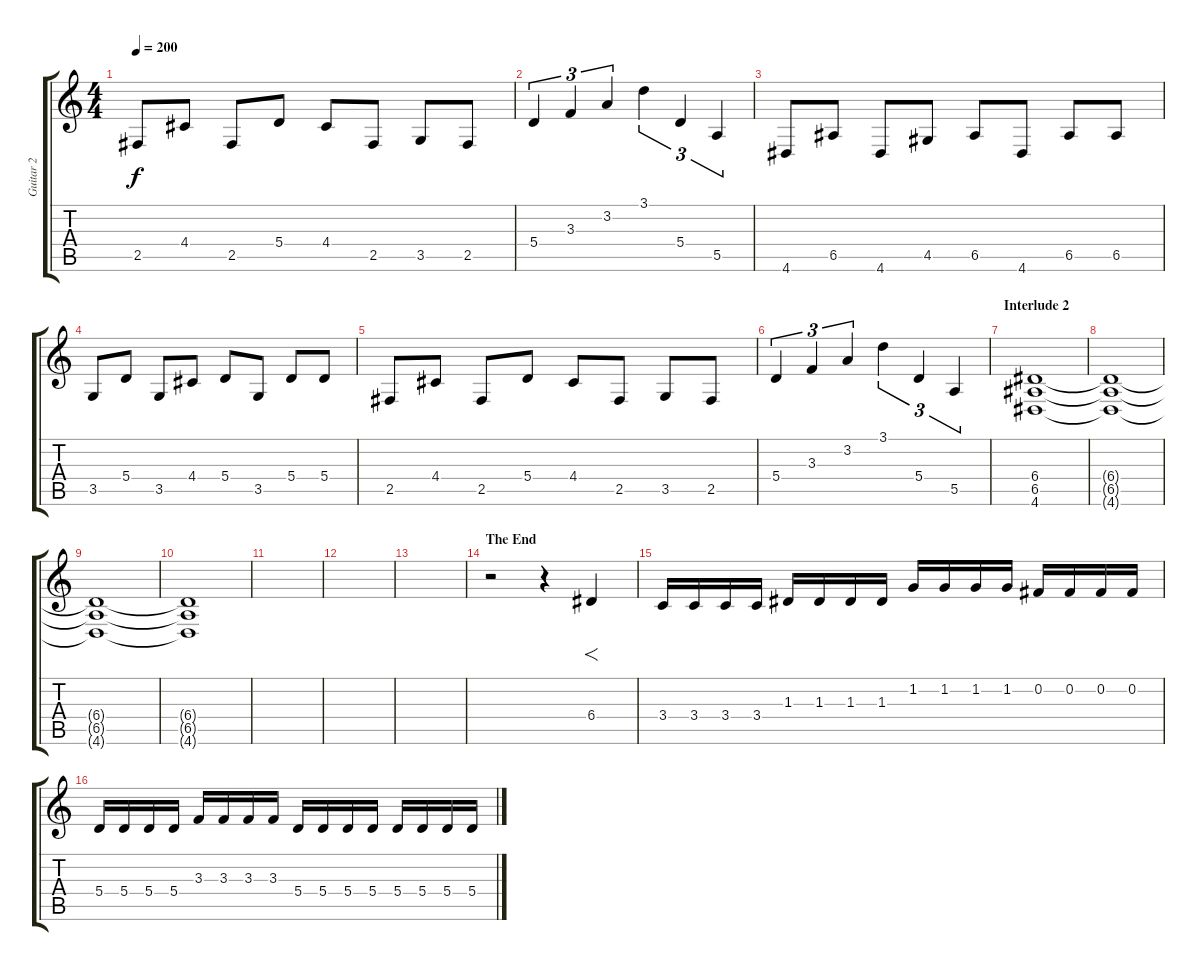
\track ("Guitar 2" "Guitar 2") {instrument distortionguitar}
\staff {score tabs}
\tuning (B3 Gb3 D3 A2 E2 B1) {hide}
\ts (4 4)
\tempo 200
\clef g2
\ks c
2.5.8{dy f} 4.4.8 2.5.8 5.4.8 4.4.8 2.5.8 3.5.8 2.5.8 |
5.4.4{tu (3 2)} 3.3.4{tu (3 2)} 3.2.4{tu (3 2)} 3.1.4{tu (3 2)} 5.4.4{tu (3 2)} 5.5.4{tu (3 2)} |
4.6.8 6.5.8 4.6.8 4.5.8 6.5.8 4.6.8 6.5.8 6.5.8 |
3.5.8 5.4.8 3.5.8 4.4.8 5.4.8 3.5.8 5.4.8 5.4.8 |
2.5.8 4.4.8 2.5.8 5.4.8 4.4.8 2.5.8 3.5.8 2.5.8 |
5.4.4{tu (3 2)} 3.3.4{tu (3 2)} 3.2.4{tu (3 2)} 3.1.4{tu (3 2)} 5.4.4{tu (3 2)} 5.5.4{tu (3 2)} |
\section ("" "Interlude 2")
(6.4 6.5 4.6).1{volume 0} |
(6.4{t} 6.5{t} 4.6{t}).1 |
(6.4{t} 6.5{t} 4.6{t}).1 |
(6.4{t} 6.5{t} 4.6{t}).1 |
|
|
|
\section ("" "The End")
r.2{volume 15} r.4 6.4.4{f} |
3.4.16 3.4.16 3.4.16 3.4.16 1.3.16 1.3.16 1.3.16 1.3.16 1.2.16 1.2.16 1.2.16 1.2.16 0.2.16 0.2.16 0.2.16 0.2.16 |
5.4.16 5.4.16 5.4.16 5.4.16 3.3.16 3.3.16 3.3.16 3.3.16 5.4.16 5.4.16 5.4.16 5.4.16 5.4.16 5.4.16 5.4.16 5.4.16
